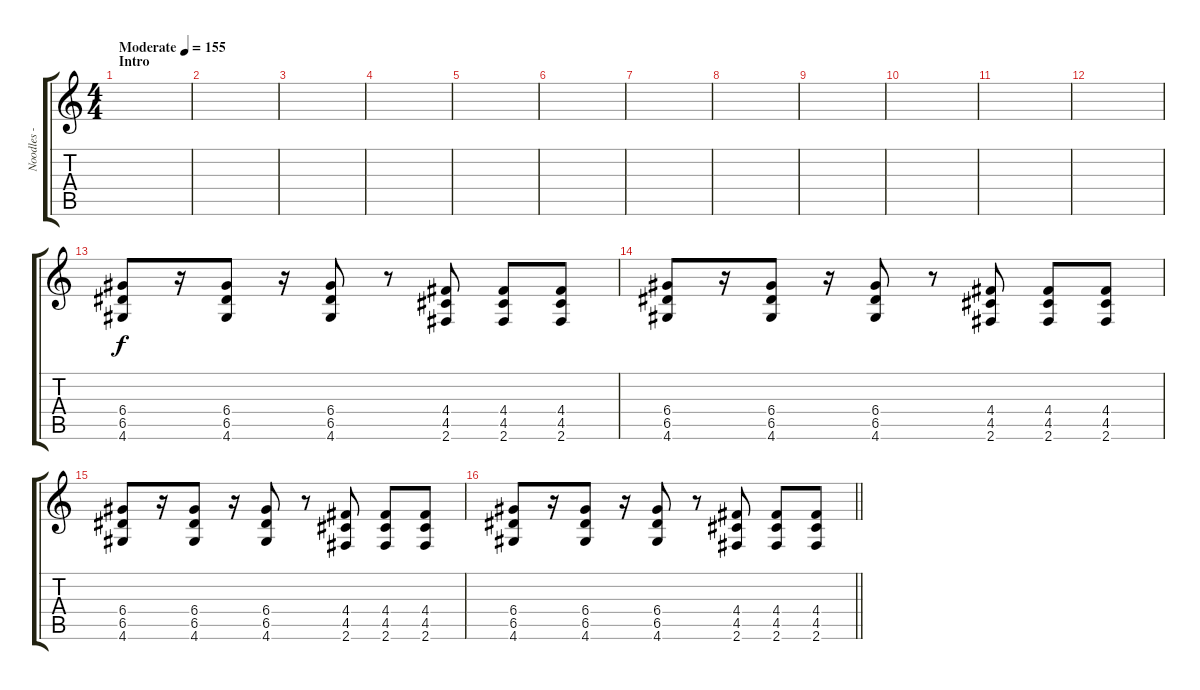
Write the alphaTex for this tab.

\track ("Noodles - Guitar" "Noodles - ") {instrument distortionguitar}
\staff {score tabs}
\tuning (E4 B3 G3 D3 A2 E2) {hide}
\ts (4 4)
\section ("" "Intro")
\tempo (155 "Moderate")
\clef g2
\ks c
|
|
|
|
|
|
|
|
|
|
|
|
(6.4 6.5 4.6).8 r.16 (6.4 6.5 4.6).8 r.16 (6.4 6.5 4.6).8 r.8 (4.4 4.5 2.6).8 (4.4 4.5 2.6).8 (4.4 4.5 2.6).8 |
(6.4 6.5 4.6).8 r.16 (6.4 6.5 4.6).8 r.16 (6.4 6.5 4.6).8 r.8 (4.4 4.5 2.6).8 (4.4 4.5 2.6).8 (4.4 4.5 2.6).8 |
(6.4 6.5 4.6).8 r.16 (6.4 6.5 4.6).8 r.16 (6.4 6.5 4.6).8 r.8 (4.4 4.5 2.6).8 (4.4 4.5 2.6).8 (4.4 4.5 2.6).8 |
\barLineRight lightlight
(6.4 6.5 4.6).8 r.16 (6.4 6.5 4.6).8 r.16 (6.4 6.5 4.6).8 r.8 (4.4 4.5 2.6).8 (4.4 4.5 2.6).8 (4.4 4.5 2.6).8
